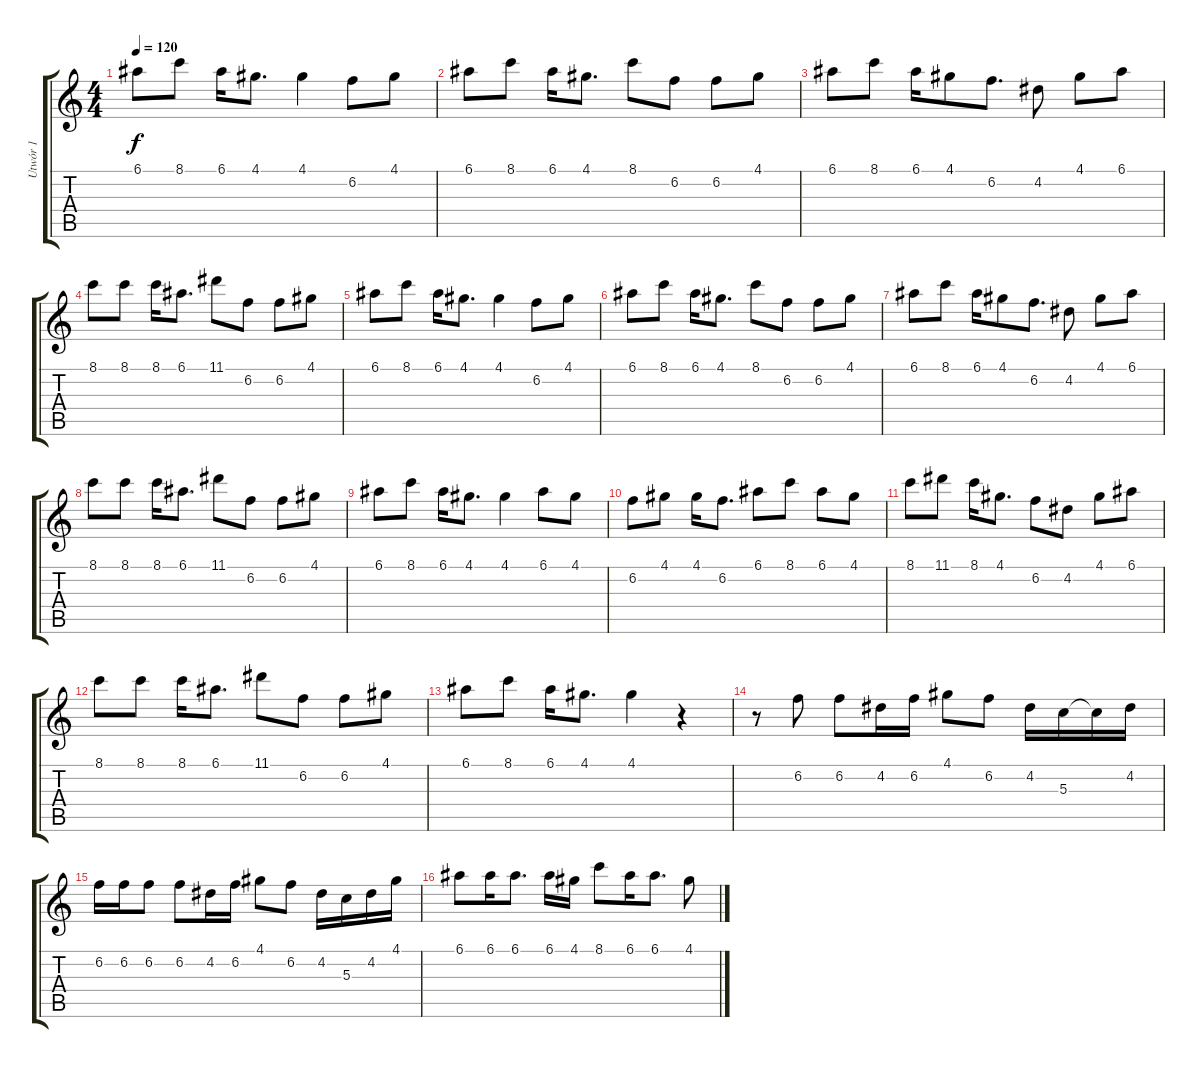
\track ("Utwór 1" "Utwór 1") {instrument acousticguitarsteel}
\staff {score tabs}
\tuning (E4 B3 G3 D3 A2 E2) {hide}
\ts (4 4)
\tempo 120
\clef g2
\ks c
6.1.8{dy f} 8.1.8 6.1.16 4.1.8{d} 4.1.4 6.2.8 4.1.8 |
6.1.8 8.1.8 6.1.16 4.1.8{d} 8.1.8 6.2.8 6.2.8 4.1.8 |
6.1.8 8.1.8 6.1.16 4.1.8 6.2.8{d} 4.2.8 4.1.8 6.1.8 |
8.1.8 8.1.8 8.1.16 6.1.8{d} 11.1.8 6.2.8 6.2.8 4.1.8 |
6.1.8 8.1.8 6.1.16 4.1.8{d} 4.1.4 6.2.8 4.1.8 |
6.1.8 8.1.8 6.1.16 4.1.8{d} 8.1.8 6.2.8 6.2.8 4.1.8 |
6.1.8 8.1.8 6.1.16 4.1.8 6.2.8{d} 4.2.8 4.1.8 6.1.8 |
8.1.8 8.1.8 8.1.16 6.1.8{d} 11.1.8 6.2.8 6.2.8 4.1.8 |
6.1.8 8.1.8 6.1.16 4.1.8{d} 4.1.4 6.1.8 4.1.8 |
6.2.8 4.1.8 4.1.16 6.2.8{d} 6.1.8 8.1.8 6.1.8 4.1.8 |
8.1.8 11.1.8 8.1.16 4.1.8{d} 6.2.8 4.2.8 4.1.8 6.1.8 |
8.1.8 8.1.8 8.1.16 6.1.8{d} 11.1.8 6.2.8 6.2.8 4.1.8 |
6.1.8 8.1.8 6.1.16 4.1.8{d} 4.1.4 r.4 |
r.8 6.2.8 6.2.8 4.2.16 6.2.16 4.1.8 6.2.8 4.2.16 5.3.16 5.3{t}.16 4.2.16 |
6.2.16 6.2.16 6.2.8 6.2.8 4.2.16 6.2.16 4.1.8 6.2.8 4.2.16 5.3.16 4.2.16 4.1.16 |
6.1.8 6.1.16 6.1.8{d} 6.1.16 4.1.16 8.1.8 6.1.16 6.1.8{d} 4.1.8
